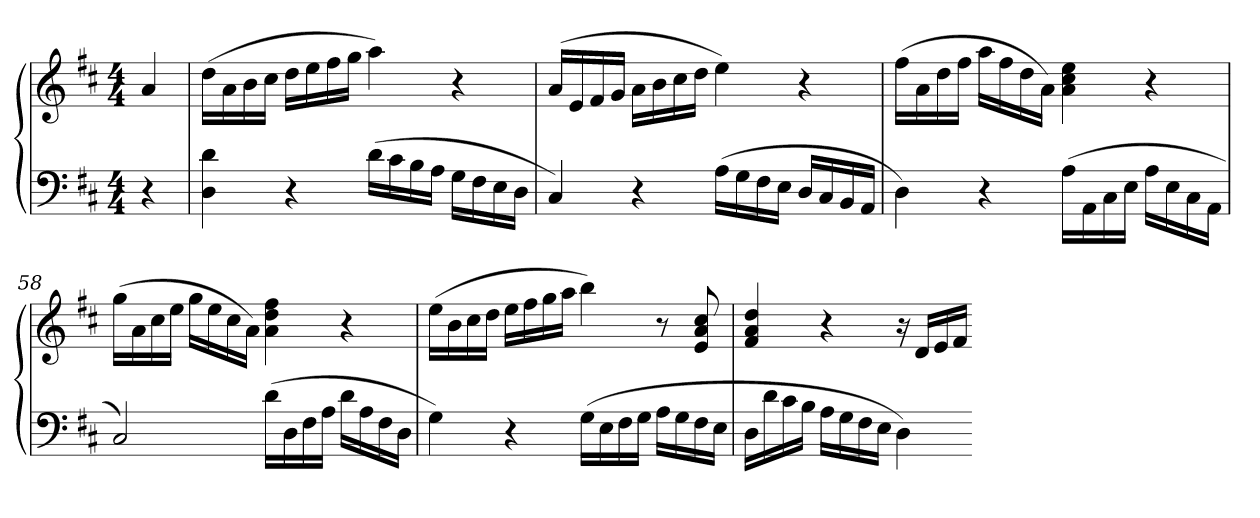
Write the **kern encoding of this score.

**kern	**kern
*part1	*part1
*staff2	*staff1
*clefF4	*clefG2
*k[f#c#]	*k[f#c#]
*D:	*D:
*M4/4	*M4/4
=	=
4r	4a
=55	=55
4D 4d	(16ddLL
.	16a
.	16b
.	16cc#JJ
4r	16ddLL
.	16ee
.	16ff#
.	16ggJJ
(16dLL	4aa)
16c#	.
16B	.
16AJJ	.
16GLL	4r
16F#	.
16E	.
16DJJ	.
=56	=56
4C#)	(16aLL
.	16e
.	16f#
.	16gJJ
4r	16aLL
.	16b
.	16cc#
.	16ddJJ
(16ALL	4ee)
16G	.
16F#	.
16EJJ	.
16DLL	4r
16C#	.
16BB	.
16AAJJ	.
=57	=57
4D)	(16ff#LL
.	16a
.	16dd
.	16ff#JJ
4r	16aaLL
.	16ff#
.	16dd
.	16aJJ)
(16ALL	4a 4cc# 4ee
16AA	.
16C#	.
16EJJ	.
16ALL	4r
16E	.
16C#	.
16AAJJ	.
=58	=58
2C#)	(16ggLL
.	16a
.	16cc#
.	16eeJJ
.	16ggLL
.	16ee
.	16cc#
.	16aJJ)
(16dLL	4a 4dd 4ff#
16D	.
16F#	.
16AJJ	.
16dLL	4r
16A	.
16F#	.
16DJJ	.
=59	=59
4G)	(16eeLL
.	16b
.	16cc#
.	16ddJJ
4r	16eeLL
.	16ff#
.	16gg
.	16aaJJ
(16GLL	4bb)
16E	.
16F#	.
16GJJ	.
16ALL	8r
16G	.
16F#	8e 8a 8cc#
16EJJ	.
=60	=60
16DLL	4f# 4a 4dd
16d	.
16c#	.
16BJJ	.
16ALL	4r
16G	.
16F#	.
16EJJ	.
4D)	16r
.	16dLL
.	16e
.	16f#JJ
=-	=-
*-	*-
